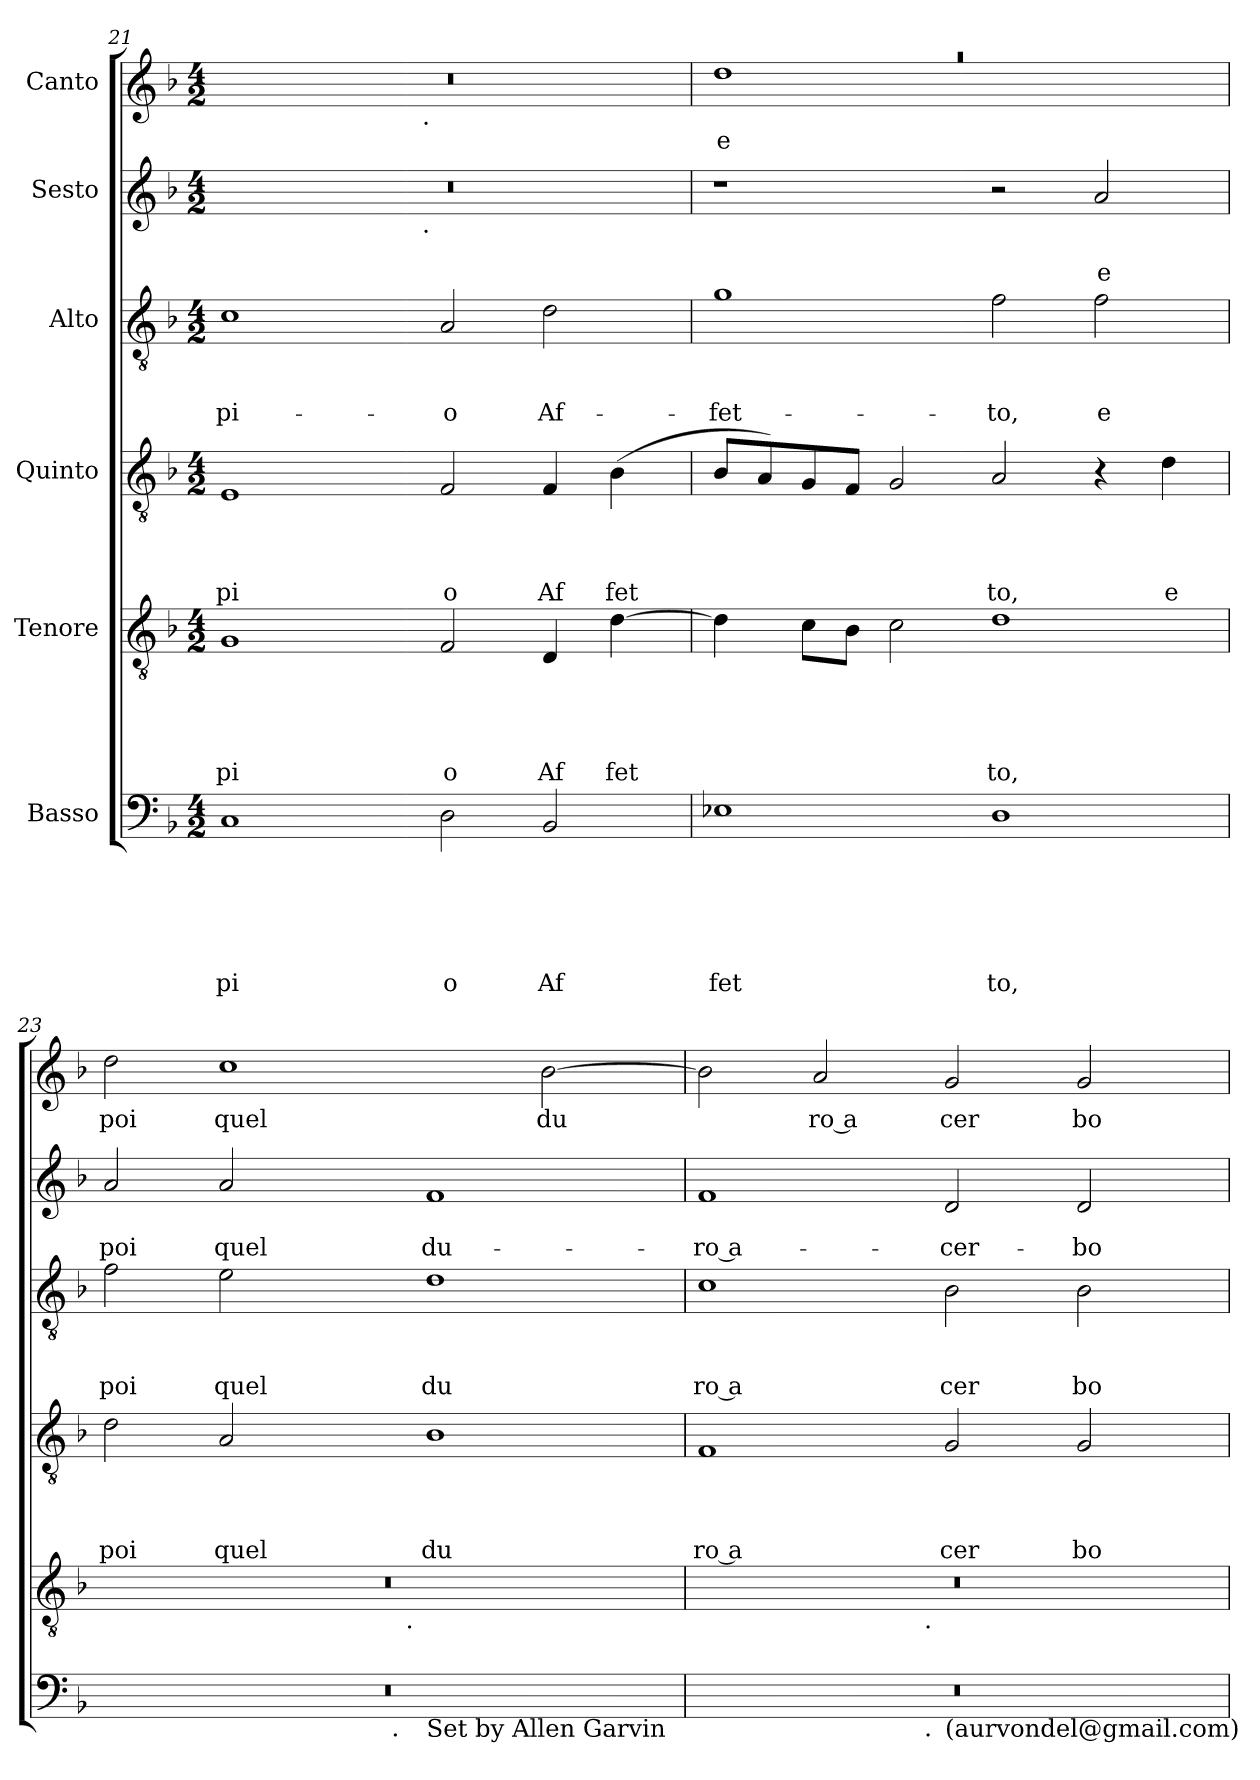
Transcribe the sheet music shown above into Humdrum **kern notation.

**kern	**text	**text	**text	**text	**text	**text	**kern	**text	**text	**text	**text	**text	**kern	**text	**text	**text	**text	**kern	**text	**text	**text	**kern	**text	**text	**kern	**text
*part6	*part6	*part6	*part6	*part6	*part6	*part6	*part5	*part5	*part5	*part5	*part5	*part5	*part4	*part4	*part4	*part4	*part4	*part3	*part3	*part3	*part3	*part2	*part2	*part2	*part1	*part1
*staff6	*staff6	*staff6	*staff6	*staff6	*staff6	*staff6	*staff5	*staff5	*staff5	*staff5	*staff5	*staff5	*staff4	*staff4	*staff4	*staff4	*staff4	*staff3	*staff3	*staff3	*staff3	*staff2	*staff2	*staff2	*staff1	*staff1
*I"Basso	*	*	*	*	*	*	*I"Tenore	*	*	*	*	*	*I"Quinto	*	*	*	*	*I"Alto	*	*	*	*I"Sesto	*	*	*I"Canto	*
*clefF4	*	*	*	*	*	*	*clefGv2	*	*	*	*	*	*clefGv2	*	*	*	*	*clefGv2	*	*	*	*clefG2	*	*	*clefG2	*
*k[b-]	*	*	*	*	*	*	*k[b-]	*	*	*	*	*	*k[b-]	*	*	*	*	*k[b-]	*	*	*	*k[b-]	*	*	*k[b-]	*
*F:	*	*	*	*	*	*	*F:	*	*	*	*	*	*F:	*	*	*	*	*F:	*	*	*	*F:	*	*	*F:	*
*M4/2	*	*	*	*	*	*	*M4/2	*	*	*	*	*	*M4/2	*	*	*	*	*M4/2	*	*	*	*M4/2	*	*	*M4/2	*
=21	=21	=21	=21	=21	=21	=21	=21	=21	=21	=21	=21	=21	=21	=21	=21	=21	=21	=21	=21	=21	=21	=21	=21	=21	=21	=21
!	!	!	!	!	!	!LO:LY:b	!	!	!	!	!	!LO:LY:b	!	!	!	!	!LO:LY:b	!	!	!	!LO:LY:b	!	!	!	!	!
*	*	*	*	*	*	*	*	*	*	*	*	*	*	*	*	*	*	*	*	*	*	*^	*	*	*^	*
1C	.	.	.	.	.	pi	1G	.	.	.	.	pi	1E	.	.	.	pi	1c	.	.	pi-	0r	2ryy	.	.	0r	2ryy	.
.	.	.	.	.	.	.	.	.	.	.	.	.	.	.	.	.	.	.	.	.	.	.	4...ryy	.	.	.	4...ryy	.
!	!	!	!	!	!	!	!	!	!	!	!	!	!	!	!	!	!	!	!	!	!	!	!	!	!	!	!LO:TX:b:t=.	!
!	!	!	!	!	!	!	!	!	!	!	!	!	!	!	!	!	!	!	!	!	!	!	!LO:TX:b:t=.	!	!	!	!	!
.	.	.	.	.	.	.	.	.	.	.	.	.	.	.	.	.	.	.	.	.	.	.	1ryy	.	.	.	1ryy	.
!	!	!	!	!	!	!LO:LY:b	!	!	!	!	!	!LO:LY:b	!	!	!	!	!LO:LY:b	!	!	!	!LO:LY:b	!	!	!	!	!	!	!
2D\	.	.	.	.	.	o	2F/	.	.	.	.	o	2F/	.	.	.	o	2A/	.	.	-o	.	.	.	.	.	.	.
!	!	!	!	!	!	!LO:LY:b	!	!	!	!	!	!LO:LY:b	!	!	!	!	!LO:LY:b	!	!	!	!LO:LY:b	!	!	!	!	!	!	!
2BB-/	.	.	.	.	.	Af	4D/	.	.	.	.	Af	4F/	.	.	.	Af	2d\	.	.	Af-	.	.	.	.	.	.	.
!	!	!	!	!	!	!	!	!	!	!	!	!LO:LY:b	!	!	!	!	!LO:LY:b	!	!	!	!	!	!	!	!	!	!	!
.	.	.	.	.	.	.	[>4d\	.	.	.	.	fet	(<4B-\	.	.	.	fet	.	.	.	.	.	.	.	.	.	.	.
.	.	.	.	.	.	.	.	.	.	.	.	.	.	.	.	.	.	.	.	.	.	.	32ryy	.	.	.	32ryy	.
=22	=22	=22	=22	=22	=22	=22	=22	=22	=22	=22	=22	=22	=22	=22	=22	=22	=22	=22	=22	=22	=22	=22	=22	=22	=22	=22	=22	=22
!	!	!	!	!	!	!LO:LY:b	!	!	!	!	!	!	!	!	!	!	!	!	!	!	!LO:LY:b	!	!	!	!	!LO:N:vis=1	!	!LO:LY:b
*	*	*	*	*	*	*	*	*	*	*	*	*	*	*	*	*	*	*	*	*	*	*v	*v	*	*	*	*	*
1E-X	.	.	.	.	.	fet	4d\]	.	.	.	.	.	8B-/L	.	.	.	.	1g	.	.	-fet-	1r	.	.	0raa	1dd	e
.	.	.	.	.	.	.	.	.	.	.	.	.	8A/)	.	.	.	.	.	.	.	.	.	.	.	.	.	.
.	.	.	.	.	.	.	8c\L	.	.	.	.	.	8G/	.	.	.	.	.	.	.	.	.	.	.	.	.	.
.	.	.	.	.	.	.	8B-\J	.	.	.	.	.	8F/J	.	.	.	.	.	.	.	.	.	.	.	.	.	.
.	.	.	.	.	.	.	2c\	.	.	.	.	.	2G/	.	.	.	.	.	.	.	.	.	.	.	.	.	.
!	!	!	!	!	!	!LO:LY:b	!	!	!	!	!	!LO:LY:b	!	!	!	!	!LO:LY:b	!	!	!	!LO:LY:b	!	!	!	!	!	!
1D	.	.	.	.	.	to,	1d	.	.	.	.	to,	2A/	.	.	.	to,	2f\	.	.	-to,	2r	.	.	.	1ryy	.
!	!	!	!	!	!	!	!	!	!	!	!	!	!	!	!	!	!	!	!	!	!LO:LY:b	!	!	!LO:LY:b	!	!	!
.	.	.	.	.	.	.	.	.	.	.	.	.	4r	.	.	.	.	2f\	.	.	e	2a/	.	e	.	.	.
!	!	!	!	!	!	!	!	!	!	!	!	!	!	!	!	!	!LO:LY:b	!	!	!	!	!	!	!	!	!	!
.	.	.	.	.	.	.	.	.	.	.	.	.	4d\	.	.	.	e	.	.	.	.	.	.	.	.	.	.
*	*	*	*	*	*	*	*	*	*	*	*	*	*	*	*	*	*	*	*	*	*	*	*	*	*v	*v	*
!!LO:LB:g=z
=23	=23	=23	=23	=23	=23	=23	=23	=23	=23	=23	=23	=23	=23	=23	=23	=23	=23	=23	=23	=23	=23	=23	=23	=23	=23	=23
!	!	!	!	!	!	!	!	!	!	!	!	!	!	!	!	!	!LO:LY:b	!	!	!	!LO:LY:b	!	!	!LO:LY:b	!	!LO:LY:b
*^	*	*	*	*	*	*	*^	*	*	*	*	*	*	*	*	*	*	*	*	*	*	*	*	*	*	*
*	*^	*	*	*	*	*	*	*	*	*	*	*	*	*	*	*	*	*	*	*	*	*	*	*	*	*	*	*
0r	2ryy	1ryy	.	.	.	.	.	.	0r	2ryy	.	.	.	.	.	2d\	.	.	.	poi	2f\	.	.	poi	2a/	.	poi	2dd\	poi
!	!	!	!	!	!	!	!	!	!	!	!	!	!	!	!	!	!	!	!	!LO:LY:b	!	!	!	!LO:LY:b	!	!	!LO:LY:b	!	!LO:LY:b
.	4ryy	.	.	.	.	.	.	.	.	4...ryy	.	.	.	.	.	2A/	.	.	.	quel	2e\	.	.	quel	2a/	.	quel	1cc	quel
.	8ryy	.	.	.	.	.	.	.	.	.	.	.	.	.	.	.	.	.	.	.	.	.	.	.	.	.	.	.	.
.	16ryy	.	.	.	.	.	.	.	.	.	.	.	.	.	.	.	.	.	.	.	.	.	.	.	.	.	.	.	.
.	64ryy	.	.	.	.	.	.	.	.	.	.	.	.	.	.	.	.	.	.	.	.	.	.	.	.	.	.	.	.
!	!LO:TX:b:t=.	!	!	!	!	!	!	!	!	!	!	!	!	!	!	!	!	!	!	!	!	!	!	!	!	!	!	!	!
.	1ryy	.	.	.	.	.	.	.	.	.	.	.	.	.	.	.	.	.	.	.	.	.	.	.	.	.	.	.	.
!	!	!	!	!	!	!	!	!	!	!LO:TX:b:t=.	!	!	!	!	!	!	!	!	!	!	!	!	!	!	!	!	!	!	!
.	.	.	.	.	.	.	.	.	.	1ryy	.	.	.	.	.	.	.	.	.	.	.	.	.	.	.	.	.	.	.
!	!	!LO:TX:b:t=Set by Allen Garvin	!	!	!	!	!	!	!	!	!	!	!	!	!	!	!	!	!	!	!	!	!	!	!	!	!	!	!
!	!	!	!	!	!	!	!	!	!	!	!	!	!	!	!	!	!	!	!	!LO:LY:b	!	!	!	!LO:LY:b	!	!	!LO:LY:b	!	!
.	.	1ryy	.	.	.	.	.	.	.	.	.	.	.	.	.	1B-	.	.	.	du	1d	.	.	du	1f	.	du-	.	.
!	!	!	!	!	!	!	!	!	!	!	!	!	!	!	!	!	!	!	!	!	!	!	!	!	!	!	!	!	!LO:LY:b
.	.	.	.	.	.	.	.	.	.	.	.	.	.	.	.	.	.	.	.	.	.	.	.	.	.	.	.	[>2b-\	du
.	32.ryy	.	.	.	.	.	.	.	.	.	.	.	.	.	.	.	.	.	.	.	.	.	.	.	.	.	.	.	.
.	.	.	.	.	.	.	.	.	.	32ryy	.	.	.	.	.	.	.	.	.	.	.	.	.	.	.	.	.	.	.
=24	=24	=24	=24	=24	=24	=24	=24	=24	=24	=24	=24	=24	=24	=24	=24	=24	=24	=24	=24	=24	=24	=24	=24	=24	=24	=24	=24	=24	=24
!	!	!	!	!	!	!	!	!	!	!	!	!	!	!	!	!	!	!	!	!LO:LY:b:rj	!	!	!	!LO:LY:b:rj	!	!	!LO:LY:b:rj	!	!
0r	2ryy	1ryy	.	.	.	.	.	.	0r	2ryy	.	.	.	.	.	1F	.	.	.	ro a	1c	.	.	ro a	1f	.	-ro a-	2b-\]	.
!	!	!	!	!	!	!	!	!	!	!	!	!	!	!	!	!	!	!	!	!	!	!	!	!	!	!	!	!	!LO:LY:b:rj
.	4...ryy	.	.	.	.	.	.	.	.	4...ryy	.	.	.	.	.	.	.	.	.	.	.	.	.	.	.	.	.	2a/	ro a
!	!	!	!	!	!	!	!	!	!	!LO:TX:b:t=.	!	!	!	!	!	!	!	!	!	!	!	!	!	!	!	!	!	!	!
!	!LO:TX:b:t=.	!	!	!	!	!	!	!	!	!	!	!	!	!	!	!	!	!	!	!	!	!	!	!	!	!	!	!	!
.	1ryy	.	.	.	.	.	.	.	.	1ryy	.	.	.	.	.	.	.	.	.	.	.	.	.	.	.	.	.	.	.
!	!	!LO:TX:b:t=(aurvondel@gmail.com)	!	!	!	!	!	!	!	!	!	!	!	!	!	!	!	!	!	!	!	!	!	!	!	!	!	!	!
!	!	!	!	!	!	!	!	!	!	!	!	!	!	!	!	!	!	!	!	!LO:LY:b	!	!	!	!LO:LY:b	!	!	!LO:LY:b	!	!LO:LY:b
.	.	1ryy	.	.	.	.	.	.	.	.	.	.	.	.	.	2G/	.	.	.	cer	2B-\	.	.	cer	2d/	.	-cer-	2g/	cer
!	!	!	!	!	!	!	!	!	!	!	!	!	!	!	!	!	!	!	!	!LO:LY:b	!	!	!	!LO:LY:b	!	!	!LO:LY:b	!	!LO:LY:b
.	.	.	.	.	.	.	.	.	.	.	.	.	.	.	.	2G/	.	.	.	bo	2B-\	.	.	bo	2d/	.	-bo	2g/	bo
.	32ryy	.	.	.	.	.	.	.	.	32ryy	.	.	.	.	.	.	.	.	.	.	.	.	.	.	.	.	.	.	.
*v	*v	*v	*	*	*	*	*	*	*	*	*	*	*	*	*	*	*	*	*	*	*	*	*	*	*	*	*	*	*
*	*	*	*	*	*	*	*v	*v	*	*	*	*	*	*	*	*	*	*	*	*	*	*	*	*	*	*	*
=	=	=	=	=	=	=	=	=	=	=	=	=	=	=	=	=	=	=	=	=	=	=	=	=	=	=
*-	*-	*-	*-	*-	*-	*-	*-	*-	*-	*-	*-	*-	*-	*-	*-	*-	*-	*-	*-	*-	*-	*-	*-	*-	*-	*-
